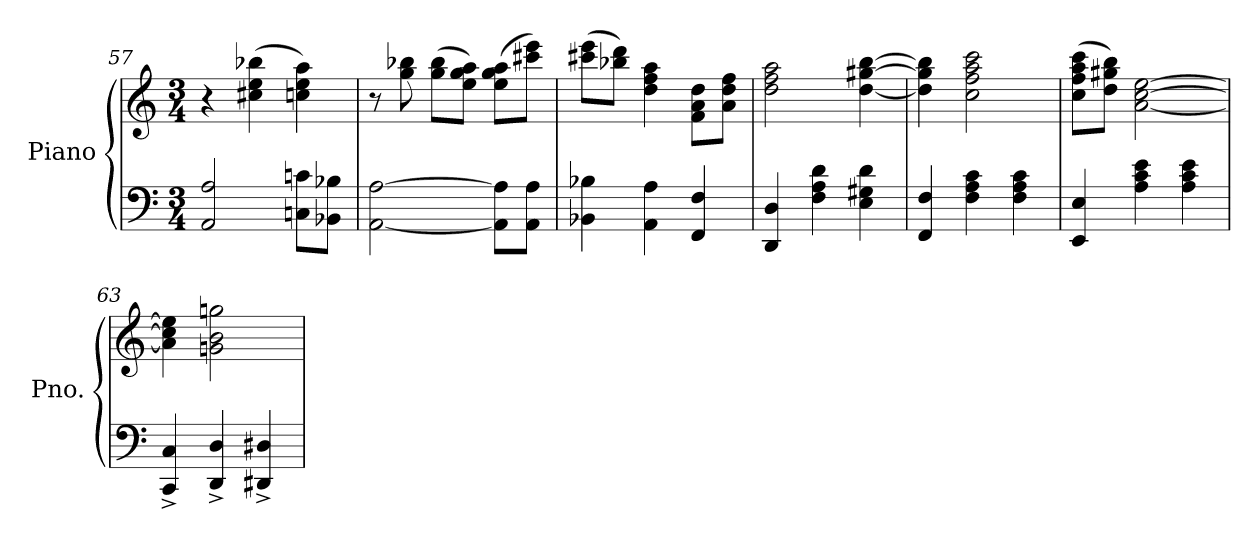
**kern	**kern	**dynam
*part1	*part1	*part1
*staff2	*staff1	*staff1/2
*I"Piano	*	*
*I'Pno.	*	*
*clefF4	*clefG2	*
*k[]	*k[]	*
*M3/4	*M3/4	*
=57	=57	=57
2AA/ 2A/	4r	.
.	(>4cc#X\ 4ee\ 4bb-X\	.
8Cn\ 8cn\L	4ccn\ 4ee\ 4aa\)	.
8BB-X\ 8B-X\J	.	.
=58	=58	=58
[2AA\ [2A\	8r	.
.	8gg\ 8bb-X\	.
.	(>8gg\ 8bb-\L	.
.	8ee\ 8gg\ 8aa\J)	.
8AA\] 8A\]L	(>8ee\ 8gg\ 8aa\L	.
8AA\ 8A\J	8ccc#X\ 8eee\J)	.
=59	=59	=59
4BB-X\ 4B-X\	(>8ccc#X\ 8eee\L	.
.	8bb-X\ 8ddd\J)	.
4AA\ 4A\	4dd\ 4ff\ 4aa\	.
!	!	!LO:DY:b
!	!	!LO:DY:n=1:b
!	!	!LO:DY:n=2:b
4FF/ 4F/	8f\ 8a\ 8dd\L	mf mf mf
.	8a\ 8dd\ 8ff\J	.
=60	=60	=60
4DD/ 4D/	2dd\ 2ff\ 2aa\	.
4F\ 4A\ 4d\	.	.
4E\ 4G#X\ 4d\	[4dd\ [4gg#X\ [4bb\	.
=61	=61	=61
4FF/ 4F/	4dd\] 4gg#\] 4bb\]	.
4F\ 4A\ 4c\	2cc\ 2ff\ 2aa\ 2ccc\	.
4F\ 4A\ 4c\	.	.
=62	=62	=62
4EE/ 4E/	(>8cc\ 8ff\ 8aa\ 8ccc\L	.
.	8dd\ 8gg#X\ 8bb\J)	.
4A\ 4c\ 4e\	[2a\ [2cc\ [2ee\	.
4A\ 4c\ 4e\	.	.
!!LO:PB:g=z
=63	=63	=63
4CC/^ 4C/^	4a\] 4cc\] 4ee\]	.
4DD/^ 4D/^	2gn\ 2b\ 2ggn\	.
4DD#X/^ 4D#X/^	.	.
=	=	=
*-	*-	*-
